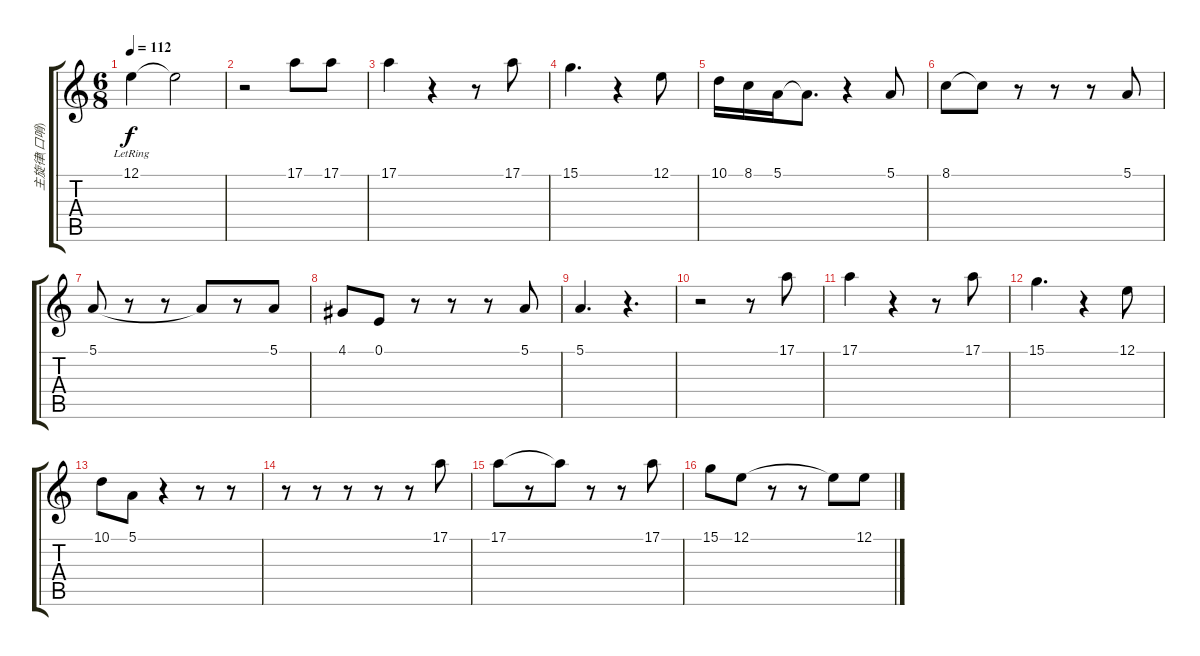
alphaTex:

\track ("主旋律(口哨)" "主旋律(口哨)") {instrument whistle}
\staff {score tabs}
\tuning (E4 B3 G3 D3 A2 E2) {hide}
\ts (6 8)
\tempo 112
\clef g2
\ks c
12.1{lr}.4{dy f} 12.1{t}.2 |
r.2 17.1.8 17.1.8 |
17.1.4 r.4 r.8 17.1.8 |
15.1.4{d} r.4 12.1.8 |
10.1.16 8.1.16 5.1.16 5.1{t}.8{d} r.4 5.1.8 |
8.1.8 8.1{t}.8 r.8 r.8 r.8 5.1.8 |
5.1.8 r.8 r.8 5.1{t}.8 r.8 5.1.8 |
4.1.8 0.1.8 r.8 r.8 r.8 5.1.8 |
5.1.4{d} r.4{d} |
r.2 r.8 17.1.8 |
17.1.4 r.4 r.8 17.1.8 |
15.1.4{d} r.4 12.1.8 |
10.1.8 5.1.8 r.4 r.8 r.8 |
r.8 r.8 r.8 r.8 r.8 17.1.8 |
17.1.8 r.8 17.1{t}.8 r.8 r.8 17.1.8 |
15.1.8 12.1.8 r.8 r.8 12.1{t}.8 12.1.8
